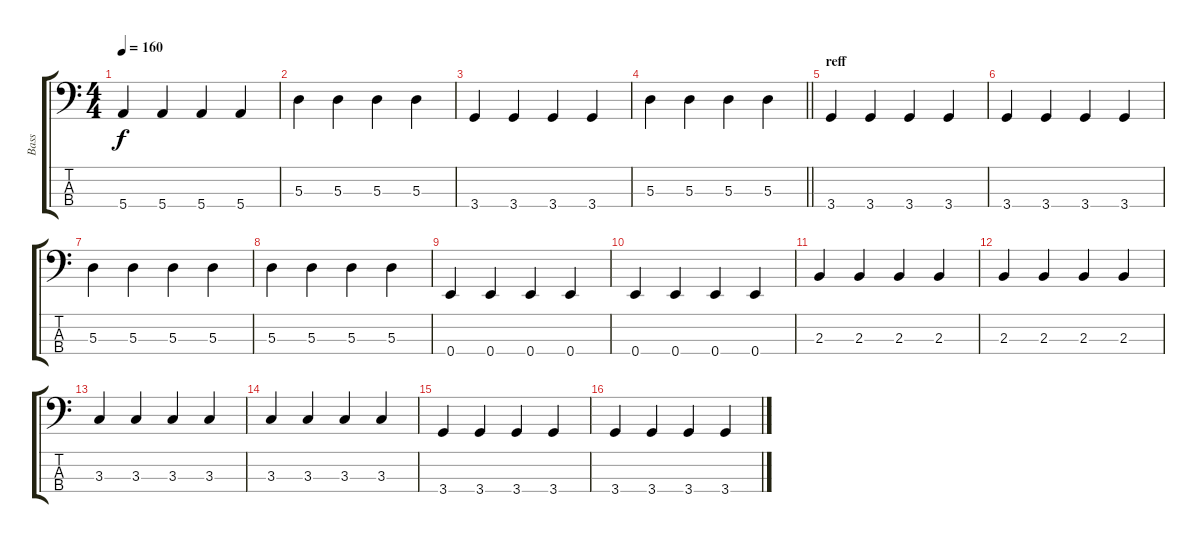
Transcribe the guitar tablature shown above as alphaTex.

\track ("Bass" "Bass") {instrument electricbassfinger}
\staff {score tabs}
\tuning (G2 D2 A1 E1) {hide}
\ts (4 4)
\tempo 160
\clef f4
\ks c
5.4.4{dy f} 5.4.4 5.4.4 5.4.4 |
5.3.4 5.3.4 5.3.4 5.3.4 |
3.4.4 3.4.4 3.4.4 3.4.4 |
\barLineRight lightlight
5.3.4 5.3.4 5.3.4 5.3.4 |
\section ("" "reff")
3.4.4 3.4.4 3.4.4 3.4.4 |
3.4.4 3.4.4 3.4.4 3.4.4 |
5.3.4 5.3.4 5.3.4 5.3.4 |
5.3.4 5.3.4 5.3.4 5.3.4 |
0.4.4 0.4.4 0.4.4 0.4.4 |
0.4.4 0.4.4 0.4.4 0.4.4 |
2.3.4 2.3.4 2.3.4 2.3.4 |
2.3.4 2.3.4 2.3.4 2.3.4 |
3.3.4 3.3.4 3.3.4 3.3.4 |
3.3.4 3.3.4 3.3.4 3.3.4 |
3.4.4 3.4.4 3.4.4 3.4.4 |
3.4.4 3.4.4 3.4.4 3.4.4
